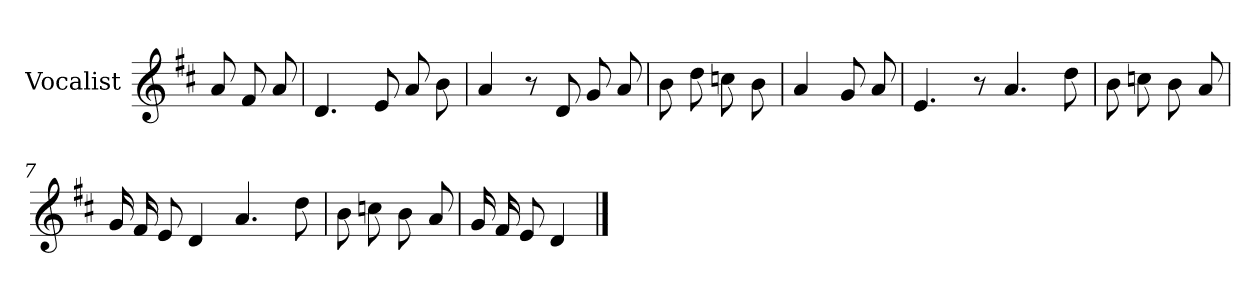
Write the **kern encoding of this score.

**kern
*part1
*staff1
*I"Vocalist
*k[f#c#]
*D:
=
8a
8f#
8a
=1
4.d
8e
8a
8b
=2
4a
8r
8d
8g
8a
=3
8b
8dd
8ccn
8b
=4
4a
8g
8a
=5
4.e
8r
4.a
8dd
=6
8b
8ccn
8b
8a
=7
16g
16f#
8e
4d
4.a
8dd
=8
8b
8ccn
8b
8a
=9
16g
16f#
8e
4d
==
*-
